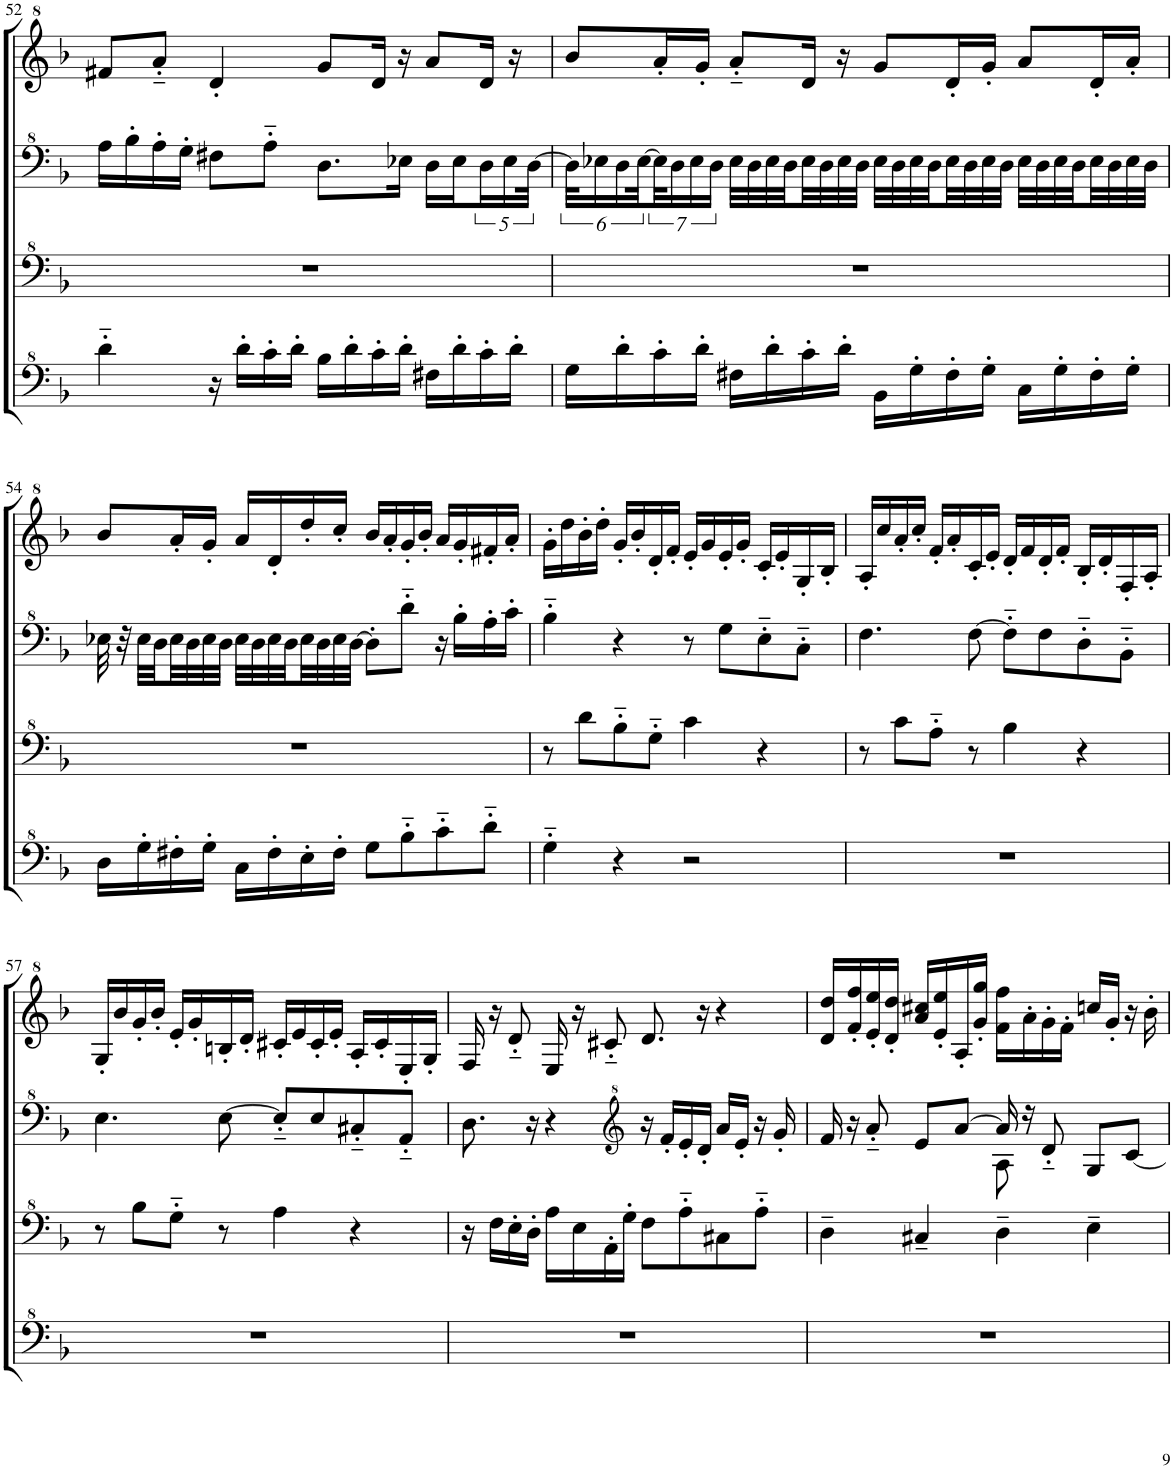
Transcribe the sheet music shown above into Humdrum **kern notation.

**kern	**kern	**kern	**kern
*part1	*part1	*part1	*part1
*staff4	*staff3	*staff2	*staff1
*I"Model III	*	*	*
!!LO:PB:g=z
*clefF^4	*clefF^4	*clefF^4	*clefG^2
*k[b-]	*k[b-]	*k[b-]	*k[b-]
*M4/4	*M4/4	*M4/4	*M4/4
=52	=52	=52	=52
4dd'~\	1r	16a\LL	8ff#X/L
.	.	16b-'\	.
.	.	16a'\	8aa'~/J
.	.	16g'\JJ	.
16r	.	8f#X\L	4dd'/
16dd'\LL	.	.	.
16cc'\	.	8a'~\J	.
16dd'\JJ	.	.	.
16b-\LL	.	8.d\L	8gg/L
16dd'\	.	.	.
16cc'\	.	.	16dd/Jk
16dd'\JJ	.	16e-X\Jk	16r
16f#X\LL	.	16d\LL	8aa/L
16dd'\	.	16e-\	.
16cc'\	.	20d\	16dd/Jk
.	.	20e-\	.
16dd'\JJ	.	.	16r
.	.	[40d\JJk	.
=53	=53	=53	=53
16g\LL	1r	48d\KLL]	8bb-/L
.	.	24e-X\	.
16dd'\	.	24d\	.
.	.	[48e-\L	.
16cc'\	.	56e-\J]	16aa'/L
.	.	28d\	.
.	.	28e-\	.
16dd'\JJ	.	.	16gg'/JJ
.	.	28d\JJ	.
16f#X\LL	.	32e-\LLL	8aa'~/L
.	.	32d\	.
16dd'\	.	32e-\	.
.	.	32d\	.
16cc'\	.	32e-\	16dd/Jk
.	.	32d\	.
16dd'\JJ	.	32e-\	16r
.	.	32d\JJJ	.
16B-\LL	.	32e-\LLL	8gg/L
.	.	32d\	.
16g'\	.	32e-\	.
.	.	32d\	.
16f#'\	.	32e-\	16dd'/L
.	.	32d\	.
16g'\JJ	.	32e-\	16gg'/JJ
.	.	32d\JJJ	.
16c\LL	.	32e-\LLL	8aa/L
.	.	32d\	.
16g'\	.	32e-\	.
.	.	32d\	.
16f#'\	.	32e-\	16dd'/L
.	.	32d\	.
16g'\JJ	.	32e-\	16aa'/JJ
.	.	32d\JJJ	.
!!LO:LB:g=z
=54	=54	=54	=54
16d\LL	1r	32e-X\	8bb-/L
.	.	32r	.
16g'\	.	32e-\LLL	.
.	.	32d\	.
16f#X'\	.	32e-\	16aa'/L
.	.	32d\	.
16g'\JJ	.	32e-\	16gg'/JJ
.	.	32d\JJJ	.
16c\LL	.	32e-\LLL	16aa/LL
.	.	32d\	.
16f#'\	.	32e-\	16dd'/
.	.	32d\	.
16e'\	.	32e-\	16ddd'/
.	.	32d\	.
16f#'\JJ	.	32e-\	16ccc'/JJ
.	.	[32d\JJJ	.
8g\L	.	8d'\L]	16bb-/LL
.	.	.	16aa'/
8b-'~\	.	8dd'~\J	16gg'/
.	.	.	16bb-'/JJ
8cc'~\	.	16r	16aa/LL
.	.	16b-'\LL	16gg'/
8dd'~\J	.	16a'\	16ff#X'/
.	.	16cc'\JJ	16aa'/JJ
=55	=55	=55	=55
4g'~\	8r	4b-'~\	16gg'\LL
.	.	.	16ddd\
.	8dd\L	.	16bb-'\
.	.	.	16ddd'\JJ
4r	8b-'~\	4r	16gg'/LL
.	.	.	16bb-'/
.	8g'~\J	.	16dd'/
.	.	.	16ff'/JJ
2r	4cc\	8r	16ee'/LL
.	.	.	16gg/
.	.	8g\L	16ee'/
.	.	.	16gg'/JJ
.	4r	8e'~\	16cc'/LL
.	.	.	16ee'/
.	.	8c'~\J	16g'/
.	.	.	16b-'/JJ
=56	=56	=56	=56
1r	8r	4.f\	16a'/LL
.	.	.	16ccc/
.	8cc\L	.	16aa'/
.	.	.	16ccc'/JJ
.	8a'~\J	.	16ff'/LL
.	.	.	16aa'/
.	8r	[8f\	16cc'/
.	.	.	16ee'/JJ
.	4b-\	8f'~\L]	16dd'/LL
.	.	.	16ff/
.	.	8f\	16dd'/
.	.	.	16ff'/JJ
.	4r	8d'~\	16b-'/LL
.	.	.	16dd'/
.	.	8B-'~\J	16f'/
.	.	.	16a'/JJ
!!LO:LB:g=z
=57	=57	=57	=57
1r	8r	4.e\	16g'/LL
.	.	.	16bb-/
.	8b-\L	.	16gg'/
.	.	.	16bb-'/JJ
.	8g'~\J	.	16ee'/LL
.	.	.	16gg'/
.	8r	[8e\	16bn'/
.	.	.	16dd'/JJ
.	4a\	8e'~/L]	16cc#X'/LL
.	.	.	16ee/
.	.	8e/	16cc#'/
.	.	.	16ee'/JJ
.	4r	8c#X'~/	16a'/LL
.	.	.	16cc#'/
.	.	8A'~/J	16e'/
.	.	.	16g'/JJ
=58	=58	=58	=58
1r	16r	8.d\	16f/
.	16f\LL	.	16r
.	16e'\	.	8dd'~/
.	16d'\JJ	16r	.
.	16a\LL	4r	16e/
.	16e\	.	16r
.	16A'\	.	8cc#X'~/
.	16g'\JJ	.	.
*	*	*clefG^2	*
.	8f\L	16r	8.dd/
.	.	16ff'/LL	.
.	8a'~\	16ee'/	.
.	.	16dd'/JJ	16r
.	8c#X\	16aa/LL	4r
.	.	16ee'/JJ	.
.	8a'~\J	16r	.
.	.	16gg'/	.
=59	=59	=59	=59
*	*	*^	*
1r	4d~\	16ff/	2ryy	16dd/ 16ddd/LL
.	.	16r	.	16ff/' 16fff/'
.	.	8aa'~/	.	16ee/' 16eee/'
.	.	.	.	16dd/' 16ddd/'JJ
.	4c#X~/	8ee/L	.	16aa/ 16ccc#X/LL
.	.	.	.	16ee/' 16eee/'
.	.	[8aa/J	.	16a'/
.	.	.	.	16gg/' 16ggg/'JJ
.	4d~\	16aa/]	8a\	16ff\ 16fff\LL
.	.	16r	.	16aa'\
.	.	8dd'~/	4.ryy	16gg'\
.	.	.	.	16ff'\JJ
.	4e~\	8g/L	.	16cccn/LL
.	.	.	.	16gg'/JJ
.	.	[8cc/J	.	16r
.	.	.	.	16bb-'\
*	*	*v	*v	*
=	=	=	=
*-	*-	*-	*-
